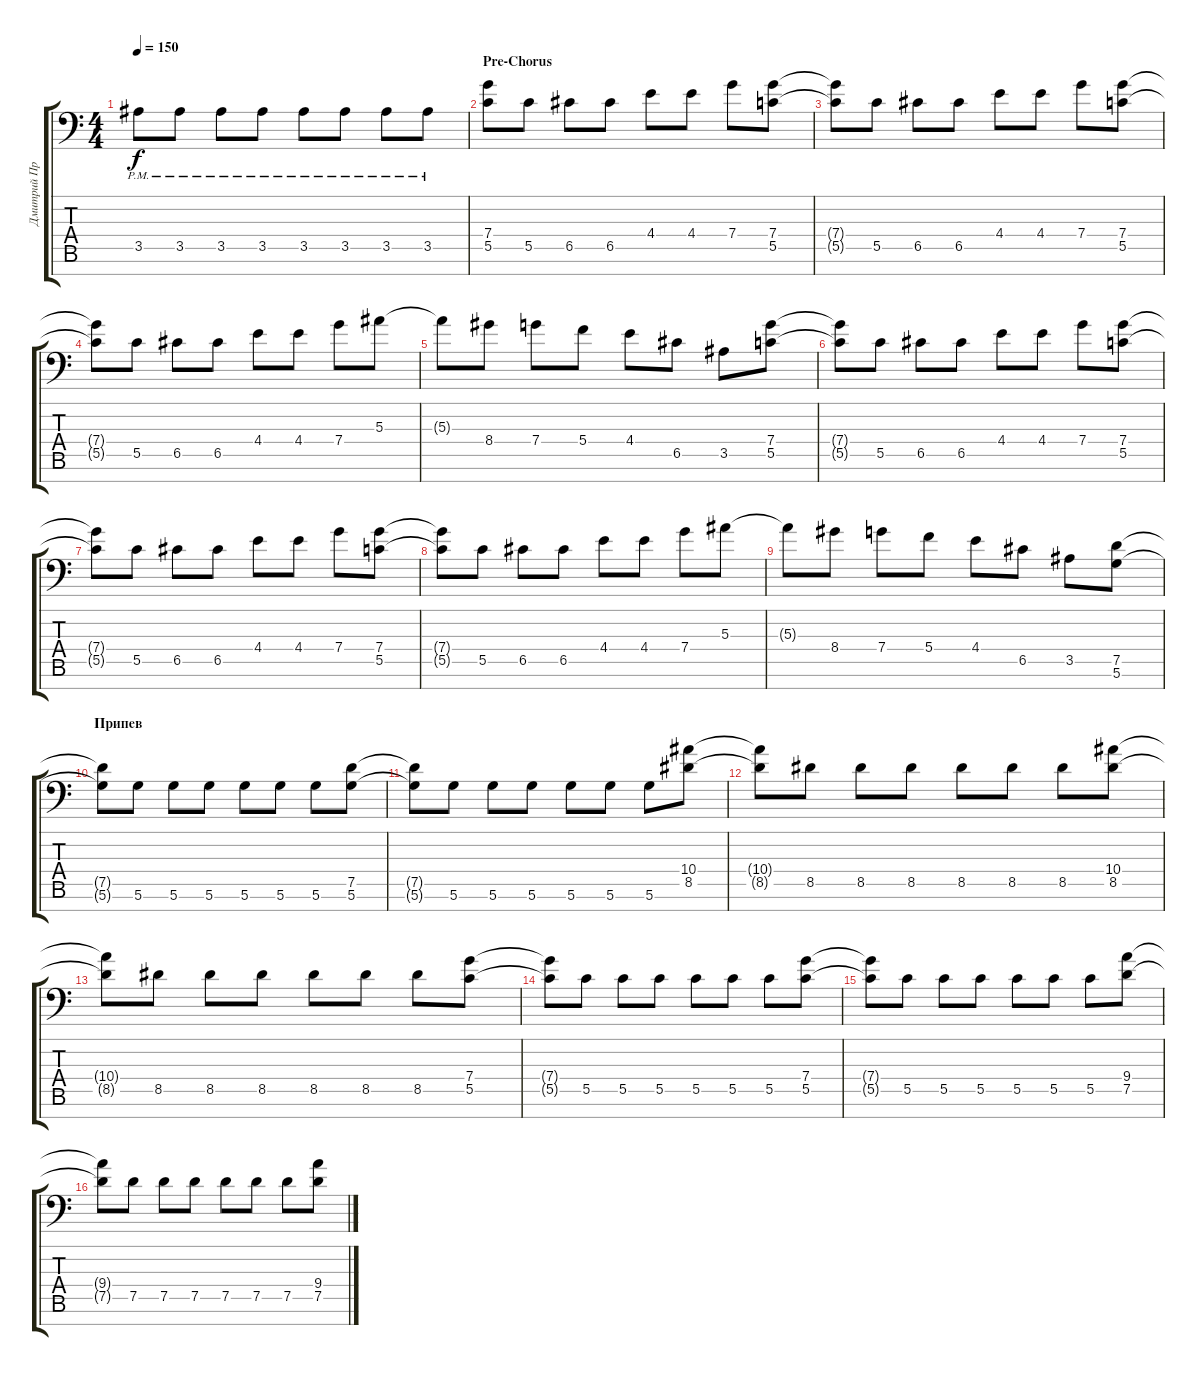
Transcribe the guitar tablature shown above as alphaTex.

\track ("Дмитрий Процко" "Дмитрий Пр") {instrument distortionguitar}
\staff {score tabs}
\tuning (D4 A3 F3 C3 G2 D2 A1) {hide}
\ts (4 4)
\tempo 150
\clef f4
\ks c
3.5{pm}.8{dy f} 3.5{pm}.8 3.5{pm}.8 3.5{pm}.8 3.5{pm}.8 3.5{pm}.8 3.5{pm}.8 3.5{pm}.8 |
\section ("" "Pre-Chorus")
(7.4 5.5).8 5.5.8 6.5.8 6.5.8 4.4.8 4.4.8 7.4.8 (7.4 5.5).8 |
(7.4{t} 5.5{t}).8 5.5.8 6.5.8 6.5.8 4.4.8 4.4.8 7.4.8 (7.4 5.5).8 |
(7.4{t} 5.5{t}).8 5.5.8 6.5.8 6.5.8 4.4.8 4.4.8 7.4.8 5.3.8 |
5.3{t}.8 8.4.8 7.4.8 5.4.8 4.4.8 6.5.8 3.5.8 (7.4 5.5).8 |
(7.4{t} 5.5{t}).8 5.5.8 6.5.8 6.5.8 4.4.8 4.4.8 7.4.8 (7.4 5.5).8 |
(7.4{t} 5.5{t}).8 5.5.8 6.5.8 6.5.8 4.4.8 4.4.8 7.4.8 (7.4 5.5).8 |
(7.4{t} 5.5{t}).8 5.5.8 6.5.8 6.5.8 4.4.8 4.4.8 7.4.8 5.3.8 |
5.3{t}.8 8.4.8 7.4.8 5.4.8 4.4.8 6.5.8 3.5.8 (7.5 5.6).8 |
\section ("" "Припев")
(7.5{t} 5.6{t}).8 5.6.8 5.6.8 5.6.8 5.6.8 5.6.8 5.6.8 (7.5 5.6).8 |
(7.5{t} 5.6{t}).8 5.6.8 5.6.8 5.6.8 5.6.8 5.6.8 5.6.8 (10.4 8.5).8 |
(10.4{t} 8.5{t}).8 8.5.8 8.5.8 8.5.8 8.5.8 8.5.8 8.5.8 (10.4 8.5).8 |
(10.4{t} 8.5{t}).8 8.5.8 8.5.8 8.5.8 8.5.8 8.5.8 8.5.8 (7.4 5.5).8 |
(7.4{t} 5.5{t}).8 5.5.8 5.5.8 5.5.8 5.5.8 5.5.8 5.5.8 (7.4 5.5).8 |
(7.4{t} 5.5{t}).8 5.5.8 5.5.8 5.5.8 5.5.8 5.5.8 5.5.8 (9.4 7.5).8 |
(9.4{t} 7.5{t}).8 7.5.8 7.5.8 7.5.8 7.5.8 7.5.8 7.5.8 (9.4 7.5).8
